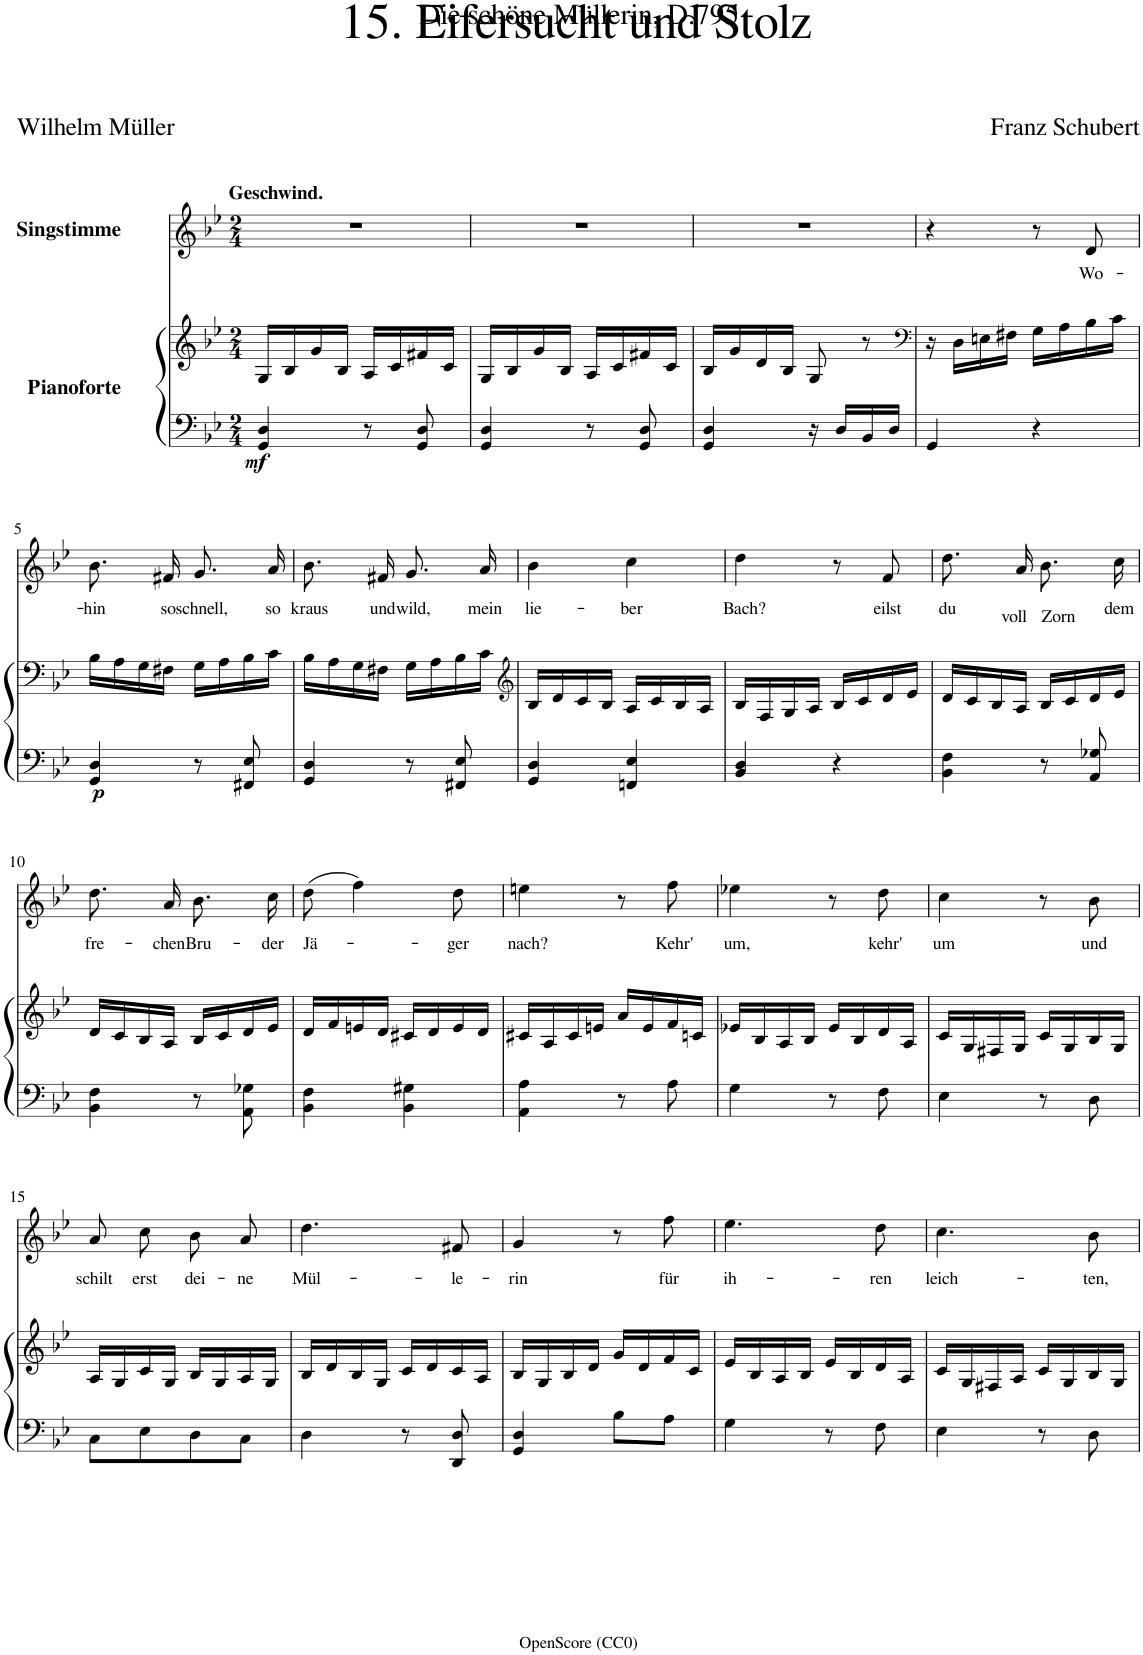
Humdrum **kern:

**kern	**kern	**dynam	**kern	**text
*part2	*part2	*part2	*part1	*part1
*staff3	*staff2	*staff2/3	*staff1	*staff1
*I"Pianoforte	*	*	*I"Singstimme	*
*I'Pno	*	*	*	*
*clefF4	*clefG2	*	*clefG2	*
*k[b-e-]	*k[b-e-]	*	*k[b-e-]	*
*M2/4	*M2/4	*	*M2/4	*
=1	=1	=1	=1	=1
!	!	!	!LO:TX:a:B:t=Geschwind.	!
!	!	!LO:DY:b=2	!	!
4GG/ 4D/	16G/LL	mf	2r	.
.	16B-/	.	.	.
.	16g/	.	.	.
.	16B-/JJ	.	.	.
8r	16A/LL	.	.	.
.	16c/	.	.	.
8GG/ 8D/	16f#X/	.	.	.
.	16c/JJ	.	.	.
=2	=2	=2	=2	=2
4GG/ 4D/	16G/LL	.	2r	.
.	16B-/	.	.	.
.	16g/	.	.	.
.	16B-/JJ	.	.	.
8r	16A/LL	.	.	.
.	16c/	.	.	.
8GG/ 8D/	16f#X/	.	.	.
.	16c/JJ	.	.	.
=3	=3	=3	=3	=3
4GG/ 4D/	16B-/LL	.	2r	.
.	16g/	.	.	.
.	16d/	.	.	.
.	16B-/JJ	.	.	.
16r	8G/	.	.	.
16D/LL	.	.	.	.
16BB-/	8r	.	.	.
16D/JJ	.	.	.	.
=4	=4	=4	=4	=4
*	*clefF4	*	*	*
4GG/	16r	.	4r	.
.	16D\LL	.	.	.
.	16En\	.	.	.
.	16F#X\JJ	.	.	.
4r	16G\LL	.	8r	.
.	16A\	.	.	.
!	!	!	!	!LO:LY:b
.	16B-\	.	8d/	Wo-
.	16c\JJ	.	.	.
!!LO:LB:g=z
=5	=5	=5	=5	=5
!	!	!LO:DY:b=2	!	!LO:LY:b
4GG/ 4D/	16B-\LL	p	8.b-/L	-hin
.	16A\	.	.	.
.	16G\	.	.	.
!	!	!	!	!LO:LY:b
.	16F#X\JJ	.	16f#X/Jk	so
!	!	!	!	!LO:LY:b
8r	16G\LL	.	8.g/L	schnell,
.	16A\	.	.	.
8FF#X/ 8E-/	16B-\	.	.	.
!	!	!	!	!LO:LY:b
.	16c\JJ	.	16a/Jk	so
=6	=6	=6	=6	=6
!	!	!	!	!LO:LY:b
4GG/ 4D/	16B-\LL	.	8.b-/L	kraus
.	16A\	.	.	.
.	16G\	.	.	.
!	!	!	!	!LO:LY:b
.	16F#X\JJ	.	16f#X/Jk	und
!	!	!	!	!LO:LY:b
8r	16G\LL	.	8.g/L	wild,
.	16A\	.	.	.
8FF#X/ 8E-/	16B-\	.	.	.
!	!	!	!	!LO:LY:b
.	16c\JJ	.	16a/Jk	mein
=7	=7	=7	=7	=7
*	*clefG2	*	*	*
!	!	!	!	!LO:LY:b
4GG/ 4D/	16B-/LL	.	4b-\	lie-
.	16d/	.	.	.
.	16c/	.	.	.
.	16B-/JJ	.	.	.
!	!	!	!	!LO:LY:b
4FFn/ 4E-/	16A/LL	.	4cc\	-ber
.	16c/	.	.	.
.	16B-/	.	.	.
.	16A/JJ	.	.	.
=8	=8	=8	=8	=8
!	!	!	!	!LO:LY:b
4BB-/ 4D/	16B-/LL	.	4dd\	Bach?
.	16F/	.	.	.
.	16G/	.	.	.
.	16A/JJ	.	.	.
4r	16B-/LL	.	8r	.
.	16c/	.	.	.
!	!	!	!	!LO:LY:b
.	16d/	.	8f/	eilst
.	16e-/JJ	.	.	.
=9	=9	=9	=9	=9
!	!	!	!	!LO:LY:b
4BB-\ 4F\	16d/LL	.	8.dd\L	du
.	16c/	.	.	.
.	16B-/	.	.	.
!	!	!	!	!LO:LY:b
.	16A/JJ	.	16a\Jk	voll
!	!	!	!	!LO:LY:b
8r	16B-/LL	.	8.b-\L	Zorn
.	16c/	.	.	.
8AA/ 8G-X/	16d/	.	.	.
!	!	!	!	!LO:LY:b
.	16e-/JJ	.	16cc\Jk	dem
!!LO:LB:g=z
=10	=10	=10	=10	=10
!	!	!	!	!LO:LY:b
4BB-\ 4F\	16d/LL	.	8.dd\L	fre-
.	16c/	.	.	.
.	16B-/	.	.	.
!	!	!	!	!LO:LY:b
.	16A/JJ	.	16a\Jk	-chen
!	!	!	!	!LO:LY:b
8r	16B-/LL	.	8.b-\L	Bru-
.	16c/	.	.	.
8AA\ 8G-X\	16d/	.	.	.
!	!	!	!	!LO:LY:b
.	16e-/JJ	.	16cc\Jk	-der
=11	=11	=11	=11	=11
!	!	!	!	!LO:LY:b
4BB-\ 4F\	16d/LL	.	(8dd\	Jä-
.	16f/	.	.	.
.	16en/	.	4ff\)	.
.	16d/JJ	.	.	.
4BB-\ 4G#X\	16c#X/LL	.	.	.
.	16d/	.	.	.
!	!	!	!	!LO:LY:b
.	16e/	.	8dd\	-ger
.	16d/JJ	.	.	.
=12	=12	=12	=12	=12
!	!	!	!	!LO:LY:b
4AA\ 4A\	16c#X/LL	.	4een\	nach?
.	16A/	.	.	.
.	16c#/	.	.	.
.	16en/JJ	.	.	.
8r	16a/LL	.	8r	.
.	16e/	.	.	.
!	!	!	!	!LO:LY:b
8A\	16f/	.	8ff\	Kehr'
.	16cn/JJ	.	.	.
=13	=13	=13	=13	=13
!	!	!	!	!LO:LY:b
4G\	16e-X/LL	.	4ee-X\	um,
.	16B-/	.	.	.
.	16A/	.	.	.
.	16B-/JJ	.	.	.
8r	16e-/LL	.	8r	.
.	16B-/	.	.	.
!	!	!	!	!LO:LY:b
8F\	16d/	.	8dd\	kehr'
.	16A/JJ	.	.	.
=14	=14	=14	=14	=14
!	!	!	!	!LO:LY:b
4E-\	16c/LL	.	4cc\	um
.	16G/	.	.	.
.	16F#X/	.	.	.
.	16G/JJ	.	.	.
8r	16c/LL	.	8r	.
.	16G/	.	.	.
!	!	!	!	!LO:LY:b
8D\	16B-/	.	8b-\	und
.	16G/JJ	.	.	.
!!LO:LB:g=z
=15	=15	=15	=15	=15
!	!	!	!	!LO:LY:b
8C\L	16A/LL	.	8a\L	schilt
.	16G/	.	.	.
!	!	!	!	!LO:LY:b
8E-\	16c/	.	8cc\J	erst
.	16G/JJ	.	.	.
!	!	!	!	!LO:LY:b
8D\	16B-/LL	.	8b-/L	dei-
.	16G/	.	.	.
!	!	!	!	!LO:LY:b
8C\J	16A/	.	8a/J	-ne
.	16G/JJ	.	.	.
=16	=16	=16	=16	=16
!	!	!	!	!LO:LY:b
4D\	16B-/LL	.	4.dd\	Mül-
.	16d/	.	.	.
.	16B-/	.	.	.
.	16G/JJ	.	.	.
8r	16c/LL	.	.	.
.	16d/	.	.	.
!	!	!	!	!LO:LY:b
8DD/ 8D/	16c/	.	8f#X/	-le-
.	16A/JJ	.	.	.
=17	=17	=17	=17	=17
!	!	!	!	!LO:LY:b
4GG/ 4D/	16B-/LL	.	4g/	-rin
.	16G/	.	.	.
.	16B-/	.	.	.
.	16d/JJ	.	.	.
8B-\L	16g/LL	.	8r	.
.	16d/	.	.	.
!	!	!	!	!LO:LY:b
8A\J	16f/	.	8ff\	für
.	16c/JJ	.	.	.
=18	=18	=18	=18	=18
!	!	!	!	!LO:LY:b
4G\	16e-/LL	.	4.ee-\	ih-
.	16B-/	.	.	.
.	16A/	.	.	.
.	16B-/JJ	.	.	.
8r	16e-/LL	.	.	.
.	16B-/	.	.	.
!	!	!	!	!LO:LY:b
8F\	16d/	.	8dd\	-ren
.	16A/JJ	.	.	.
=19	=19	=19	=19	=19
!	!	!	!	!LO:LY:b
4E-\	16c/LL	.	4.cc\	leich-
.	16G/	.	.	.
.	16F#X/	.	.	.
.	16A/JJ	.	.	.
8r	16c/LL	.	.	.
.	16G/	.	.	.
!	!	!	!	!LO:LY:b
8D\	16B-/	.	8b-\	-ten,
.	16G/JJ	.	.	.
=	=	=	=	=
*-	*-	*-	*-	*-
